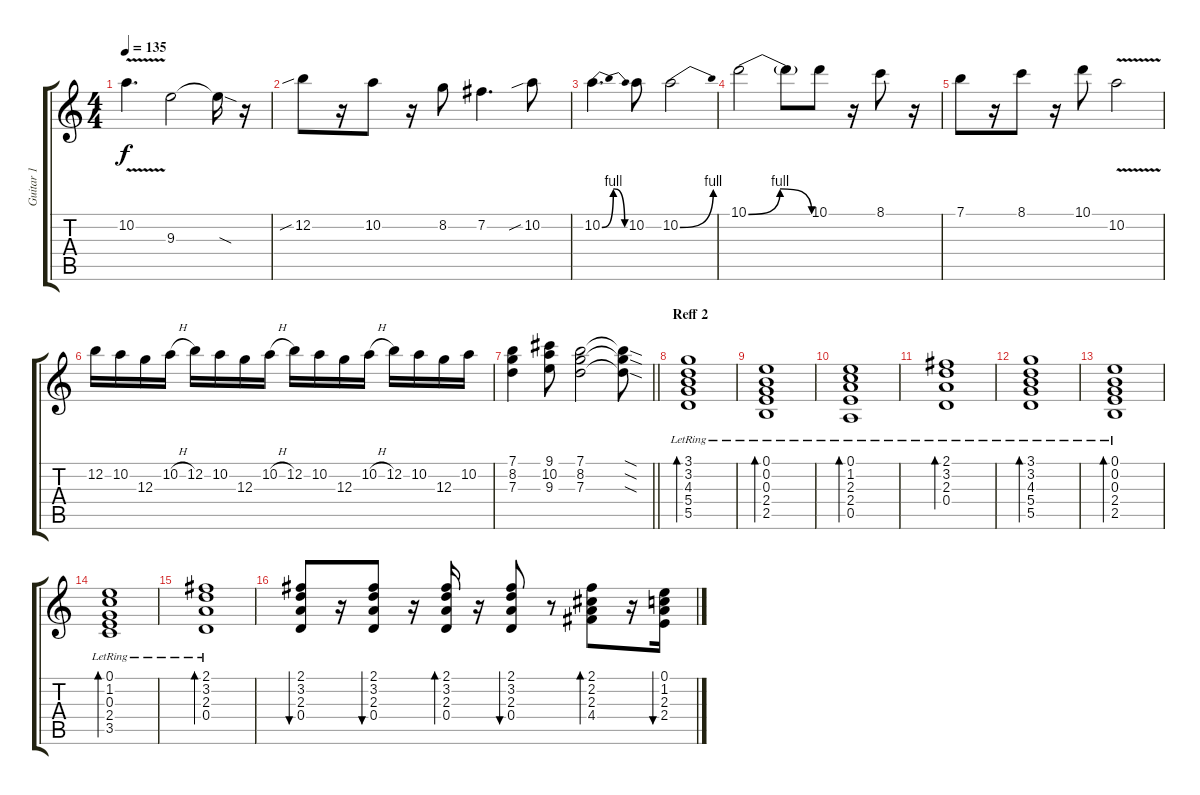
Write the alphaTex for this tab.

\track ("Guitar 1" "Guitar 1") {instrument overdrivenguitar}
\staff {score tabs}
\tuning (E4 B3 G3 D3 A2 E2) {hide}
\ts (4 4)
\tempo 135
\clef g2
\ks c
10.2{v}.4{d dy f} 9.3.2 9.3{sod t}.16 r.16 |
12.2{sib}.8 r.16 10.2.8 r.16 8.2.8 7.2.4{d} 10.2{sib}.8 |
10.2{be (bendrelease 0 0 15 4 45 4 60 0)}.4{d} 10.2.8 10.2{be (bend 0 0 60 4)}.2 |
10.1{be (bendrelease 0 0 15 4 45 4 60 0)}.2 10.1{t}.8 10.1.8 r.16 8.1.8 r.16 |
7.1.8 r.16 8.1.8 r.16 10.1.8 10.2{v}.2 |
12.2.16 10.2.16 12.3.16 10.2{h}.16 12.2.16 10.2.16 12.3.16 10.2{h}.16 12.2.16 10.2.16 12.3.16 10.2{h}.16 12.2.16 10.2.16 12.3.16 10.2.16 |
\barLineRight lightlight
(7.1 8.2 7.3).4 (9.1 10.2 9.3).8 (7.1 8.2 7.3).2 (7.1{sod t} 8.2{sod t} 7.3{sod t}).8 |
\section ("" "Reff 2")
(3.1 3.2 4.3 5.4{lr} 5.5).1{bd 240 volume 11} |
(0.1 0.2 0.3 2.4{lr} 2.5).1{bd 240} |
(0.1 1.2{lr} 2.3 2.4 0.5).1{bd 240} |
(2.1 3.2 2.3 0.4{lr}).1{bd 240} |
(3.1 3.2 4.3 5.4{lr} 5.5).1{bd 240} |
(0.1 0.2 0.3 2.4{lr} 2.5).1{bd 240} |
(0.1 1.2{lr} 0.3 2.4 3.5).1{bd 240} |
(2.1 3.2 2.3 0.4{lr}).1{bd 240} |
(2.1 3.2 2.3 0.4).8{bu 30} r.16 (2.1 3.2 2.3 0.4).8{bu 30} r.16 (2.1 3.2 2.3 0.4).16{bd 30} r.16 (2.1 3.2 2.3 0.4).8{bu 30} r.8 (2.1 2.2 2.3 4.4).8{bd 30} r.16 (0.1 1.2 2.3 2.4).16{bu 30}
